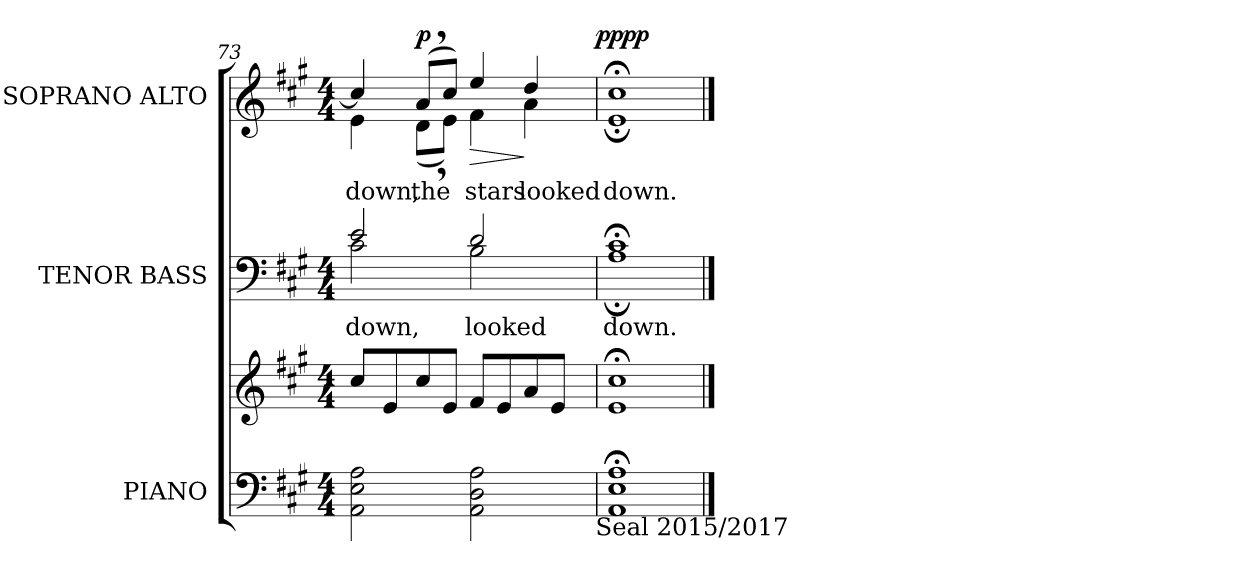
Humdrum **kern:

**kern	**kern	**kern	**text	**kern	**text	**dynam
*part3	*part3	*part2	*part2	*part1	*part1	*part1
*staff4	*staff3	*staff2	*staff2	*staff1	*staff1	*staff1
*I"PIANO	*	*I"TENOR BASS	*	*I"SOPRANO ALTO	*	*
*I'Pno.	*	*I'B.	*	*I'S.	*	*
*clefF4	*clefG2	*clefF4	*	*clefG2	*	*
*k[f#c#g#]	*k[f#c#g#]	*k[f#c#g#]	*	*k[f#c#g#]	*	*
*A:	*A:	*A:	*	*A:	*	*
*M4/4	*M4/4	*M4/4	*	*M4/4	*	*
=73	=73	=73	=73	=73	=73	=73
!	!	!	!LO:LY:a:color=#000000	!	!	!
*	*	*^	*	*^	*	*
!	!	!	!	!	!	!	!LO:LY:b:color=#000000	!
*^	*	*	*	*	*	*^	*	*
2AAi\ 2Ei 2Ai	2ryy	8cc#i/L	2ei/	2c#i\	down,	4cc#i/]	4ei\	2ryy	down,	.
.	.	8ei/	.	.	.	.	.	.	.	.
!	!	!	!	!	!	!	!	!	!LO:LY:a:color=#000000	!
!	!	!	!	!	!	!	!	!	!LO:LY:b:color=#000000	!
.	.	8cc#i/	.	.	.	(8a,i/L	(8d,i\L	.	the	p
.	.	8ei/J	.	.	.	8cc#i/J)	8ei\J)	.	.	.
!	!	!	!	!	!LO:LY:a:color=#000000	!	!	!	!	!
!	!	!	!	!	!	!	!	!	!LO:LY:a:color=#000000	!LO:HP:b
!	!	!	!	!	!	!	!	!	!LO:LY:b:color=#000000	!LO:HP:n=1:b
2AAi\ 2Di 2Ai	4ryy	8f#i/L	2di/	2Bi\	looked	4eei/	4f#i\	4ryy	stars	> >
.	.	8ei/	.	.	.	.	.	.	.	.
!	!	!	!	!	!	!	!	!	!LO:LY:a:color=#000000	!
!	!	!	!	!	!	!	!	!	!LO:LY:b:color=#000000	!
.	8ryy	8ai/	.	.	.	4ddi/	4ai\	8ryy	looked	] ]
.	16ryy	8ei/J	.	.	.	.	.	16ryy	.	.
.	32ryy	.	.	.	.	.	.	32ryy	.	.
.	64ryy	.	.	.	.	.	.	64ryy	.	.
.	128...ryy	.	.	.	.	.	.	128...ryy	.	.
!	!LO:TX:b:t=Seal 2015/2017	!	!	!	!	!	!	!	!	!
.	1024ryy	.	.	.	.	.	.	1024ryy	.	pp pp
*v	*v	*	*	*	*	*v	*v	*v	*	*
=74	=74	=74	=74	=74	=74	=74	=74
*^	*	*	*	*	*^	*	*
*	*	*	*	*	*	*	*^	*	*
!	!	!	!	!	!LO:LY:a:color=#000000	!	!	!	!	!
*v	*v	*	*	*	*	*v	*v	*v	*	*
*^	*	*	*	*	*^	*	*
*	*	*	*	*	*	*	*^	*	*
!	!	!	!	!	!	!	!	!	!LO:LY:a:color=#000000	!
*v	*v	*	*	*	*	*	*v	*v	*	*
*^	*	*	*	*	*	*^	*	*
!	!	!	!	!	!	!	!	!	!LO:LY:b:color=#000000	!
*v	*v	*	*	*	*	*	*v	*v	*	*
1AAi; 1Ei; 1Ai;	1ei; 1cc#i;	1c#;i	1A;i	down.	1cc#;i	1e;i	down.	.
*	*	*v	*v	*	*	*	*	*
*	*	*	*	*v	*v	*	*
==	==	==	==	==	==	==
*-	*-	*-	*-	*-	*-	*-
